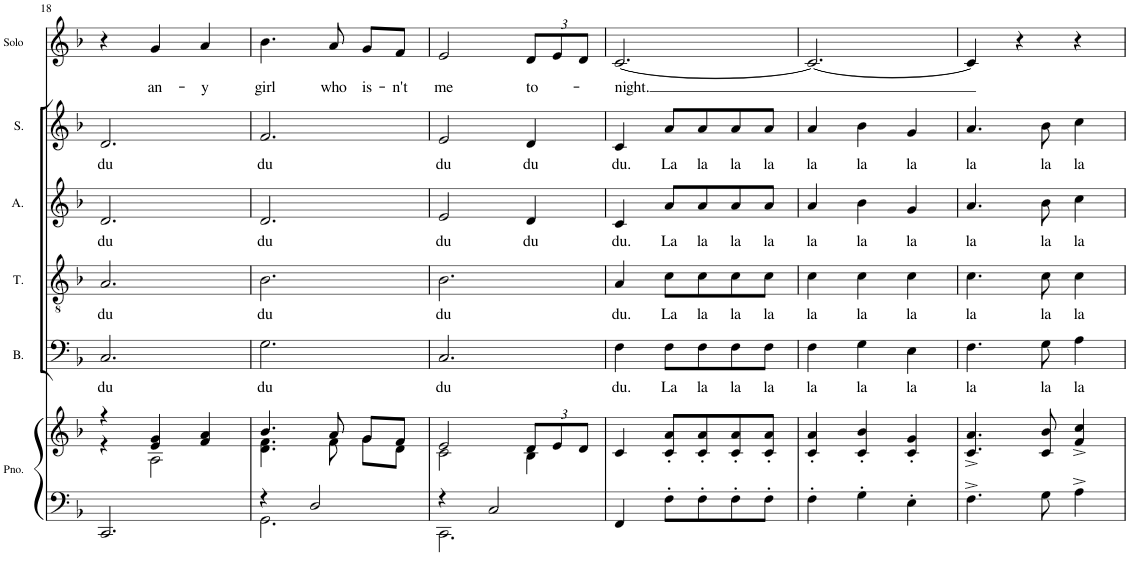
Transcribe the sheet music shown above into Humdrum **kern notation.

**kern	**kern	**kern	**text	**kern	**text	**kern	**text	**kern	**text	**kern	**text
*part6	*part6	*part5	*part5	*part4	*part4	*part3	*part3	*part2	*part2	*part1	*part1
*staff7	*staff6	*staff5	*staff5	*staff4	*staff4	*staff3	*staff3	*staff2	*staff2	*staff1	*staff1
*I"Piano	*	*I"Bass	*	*I"Tenor	*	*I"Alto	*	*I"Soprano	*	*I"Soprano Solo	*
*I'Pno.	*	*I'B.	*	*I'T.	*	*I'A.	*	*I'S.	*	*I'Solo	*
!!LO:PB:g=z
*clefF4	*clefG2	*clefF4	*	*clefGv2	*	*clefG2	*	*clefG2	*	*clefG2	*
*k[b-]	*k[b-]	*k[b-]	*	*k[b-]	*	*k[b-]	*	*k[b-]	*	*k[b-]	*
*M3/4	*M3/4	*M3/4	*	*M3/4	*	*M3/4	*	*M3/4	*	*M3/4	*
=18	=18	=18	=18	=18	=18	=18	=18	=18	=18	=18	=18
*	*^	*	*	*	*	*	*	*	*	*	*
!	!	!	!	!LO:LY:b	!	!LO:LY:b	!	!LO:LY:b	!	!LO:LY:b	!	!
2.CC/	4r	4r	2.C/	du	2.A/	du	2.d/	du	2.d/	du	4r	.
!	!	!	!	!	!	!	!	!	!	!	!	!LO:LY:b
.	4e/ 4g/	2A\	.	.	.	.	.	.	.	.	4g/	an-
!	!	!	!	!	!	!	!	!	!	!	!	!LO:LY:b
.	4f/ 4a/	.	.	.	.	.	.	.	.	.	4a/	-y
=19	=19	=19	=19	=19	=19	=19	=19	=19	=19	=19	=19	=19
*^	*	*	*	*	*	*	*	*	*	*	*	*
!	!	!	!	!	!LO:LY:b	!	!LO:LY:b	!	!LO:LY:b	!	!LO:LY:b	!	!LO:LY:b
4r	2.GG\	4.b-/	4.d\ 4.f\	2.G\	du	2.B-\	du	2.d/	du	2.f/	du	4.b-\	girl
2D/	.	.	.	.	.	.	.	.	.	.	.	.	.
!	!	!	!	!	!	!	!	!	!	!	!	!	!LO:LY:b
.	.	8a/	8f\	.	.	.	.	.	.	.	.	8a/	who
!	!	!	!	!	!	!	!	!	!	!	!	!	!LO:LY:b
.	.	8g/L	8g\L	.	.	.	.	.	.	.	.	8g/L	is-
!	!	!	!	!	!	!	!	!	!	!	!	!	!LO:LY:b
.	.	8f/J	8d\J	.	.	.	.	.	.	.	.	8f/J	-n't
=20	=20	=20	=20	=20	=20	=20	=20	=20	=20	=20	=20	=20	=20
!	!	!	!	!	!LO:LY:b	!	!LO:LY:b	!	!LO:LY:b	!	!LO:LY:b	!	!LO:LY:b
4r	2.CC\	2e/	2c\	2.C/	du	2.B-\	du	2e/	du	2e/	du	2e/	me
2C/	.	.	.	.	.	.	.	.	.	.	.	.	.
*	*	*Xbrackettup	*	*	*	*	*	*	*	*	*	*	*
!	!	!	!	!	!	!	!	!	!LO:LY:b	!	!LO:LY:b	!	!
*	*	*	*	*	*	*	*	*	*	*	*	*Xbrackettup	*
!	!	!	!	!	!	!	!	!	!	!	!	!	!LO:LY:b
.	.	12d/L	4B-\	.	.	.	.	4d/	du	4d/	du	12d/L	to-
.	.	12e/	.	.	.	.	.	.	.	.	.	12e/	.
.	.	12d/J	.	.	.	.	.	.	.	.	.	12d/J	.
*v	*v	*	*	*	*	*	*	*	*	*	*	*	*
*	*v	*v	*	*	*	*	*	*	*	*	*	*
=21	=21	=21	=21	=21	=21	=21	=21	=21	=21	=21	=21
!	!	!	!LO:LY:b	!	!LO:LY:b	!	!LO:LY:b	!	!LO:LY:b	!	!LO:LY:b
4FF/	4c/	4F\	du.	4A/	du.	4c/	du.	4c/	du.	[2.c/	-night.
!	!	!	!LO:LY:b	!	!LO:LY:b	!	!LO:LY:b	!	!LO:LY:b	!	!
8F'\L	8c/' 8a/'L	8F\L	La	8c\L	La	8a/L	La	8a/L	La	.	.
!	!	!	!LO:LY:b	!	!LO:LY:b	!	!LO:LY:b	!	!LO:LY:b	!	!
8F'\	8c/' 8a/'	8F\	la	8c\	la	8a/	la	8a/	la	.	.
!	!	!	!LO:LY:b	!	!LO:LY:b	!	!LO:LY:b	!	!LO:LY:b	!	!
8F'\	8c/' 8a/'	8F\	la	8c\	la	8a/	la	8a/	la	.	.
!	!	!	!LO:LY:b	!	!LO:LY:b	!	!LO:LY:b	!	!LO:LY:b	!	!
8F'\J	8c/' 8a/'J	8F\J	la	8c\J	la	8a/J	la	8a/J	la	.	.
=22	=22	=22	=22	=22	=22	=22	=22	=22	=22	=22	=22
!	!	!	!LO:LY:b	!	!LO:LY:b	!	!LO:LY:b	!	!LO:LY:b	!	!
4F'\	4c/' 4a/'	4F\	la	4c\	la	4a/	la	4a/	la	2.c/_	.
!	!	!	!LO:LY:b	!	!LO:LY:b	!	!LO:LY:b	!	!LO:LY:b	!	!
4G'\	4c/' 4b-/'	4G\	la	4c\	la	4b-\	la	4b-\	la	.	.
!	!	!	!LO:LY:b	!	!LO:LY:b	!	!LO:LY:b	!	!LO:LY:b	!	!
4E'\	4c/' 4g/'	4E\	la	4c\	la	4g/	la	4g/	la	.	.
=23	=23	=23	=23	=23	=23	=23	=23	=23	=23	=23	=23
!	!	!	!LO:LY:b	!	!LO:LY:b	!	!LO:LY:b	!	!LO:LY:b	!	!
4.F^\	4.c/^ 4.a/^	4.F\	la	4.c\	la	4.a/	la	4.a/	la	4c/]	.
.	.	.	.	.	.	.	.	.	.	4r	.
!	!	!	!LO:LY:b	!	!LO:LY:b	!	!LO:LY:b	!	!LO:LY:b	!	!
8G\	8c/ 8b-/	8G\	la	8c\	la	8b-\	la	8b-\	la	.	.
!	!	!	!LO:LY:b	!	!LO:LY:b	!	!LO:LY:b	!	!LO:LY:b	!	!
4A^\	4f/^ 4cc/^	4A\	la	4c\	la	4cc\	la	4cc\	la	4r	.
=	=	=	=	=	=	=	=	=	=	=	=
*-	*-	*-	*-	*-	*-	*-	*-	*-	*-	*-	*-
